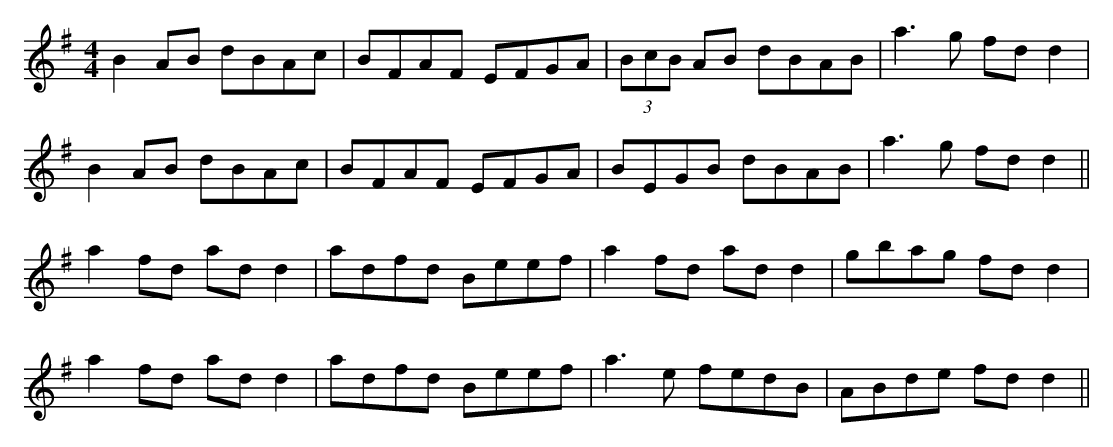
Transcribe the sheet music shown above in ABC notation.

X:1
M:4/4
K:G
B2 AB dBAc|BFAF EFGA|(3BcB AB dBAB|a3 g fd d2|
B2 AB dBAc|BFAF EFGA|BEGB dBAB|a3 g fd d2||
a2 fd ad d2|adfd Beef|a2 fd ad d2|gbag fd d2|
a2 fd ad d2|adfd Beef|a3e fedB|ABde fd d2||
